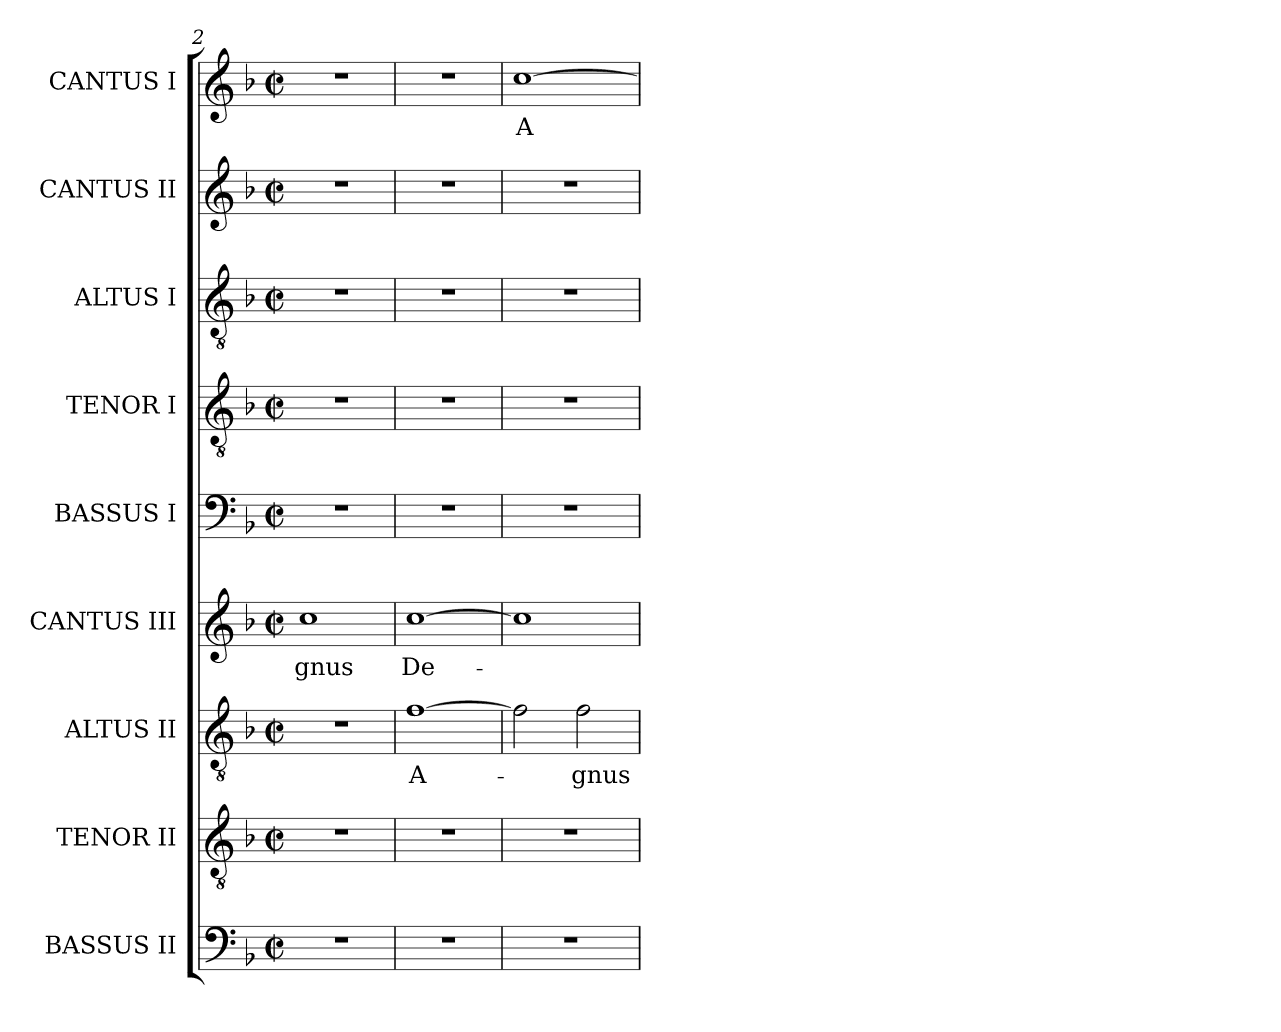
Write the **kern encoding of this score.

**kern	**kern	**kern	**text	**kern	**text	**kern	**kern	**kern	**kern	**kern	**text
*part9	*part8	*part7	*part7	*part6	*part6	*part5	*part4	*part3	*part2	*part1	*part1
*staff9	*staff8	*staff7	*staff7	*staff6	*staff6	*staff5	*staff4	*staff3	*staff2	*staff1	*staff1
*I"BASSUS II	*I"TENOR II	*I"ALTUS II	*	*I"CANTUS III	*	*I"BASSUS I	*I"TENOR I	*I"ALTUS I	*I"CANTUS II	*I"CANTUS I	*
*I'B. II	*I'T. II	*I'A. II	*	*I'C. III	*	*I'B. I	*I'T. I	*I'A. I	*I'C. II	*I'C. I	*
*clefF4	*clefGv2	*clefGv2	*	*clefG2	*	*clefF4	*clefGv2	*clefGv2	*clefG2	*clefG2	*
*	*ITrd7c12	*ITrd7c12	*	*	*	*	*ITrd7c12	*ITrd7c12	*	*	*
*k[b-]	*k[b-]	*k[b-]	*	*k[b-]	*	*k[b-]	*k[b-]	*k[b-]	*k[b-]	*k[b-]	*
*F:	*F:	*F:	*	*F:	*	*F:	*F:	*F:	*F:	*F:	*
*M2/2	*M2/2	*M2/2	*	*M2/2	*	*M2/2	*M2/2	*M2/2	*M2/2	*M2/2	*
*met(c|)	*met(c|)	*met(c|)	*	*met(c|)	*	*met(c|)	*met(c|)	*met(c|)	*met(c|)	*met(c|)	*
=2	=2	=2	=2	=2	=2	=2	=2	=2	=2	=2	=2
!	!	!	!	!	!LO:LY:b:color=#000000	!	!	!	!	!	!
1r	1r	1r	.	1cci	-gnus	1r	1r	1r	1r	1r	.
=3	=3	=3	=3	=3	=3	=3	=3	=3	=3	=3	=3
!	!	!	!LO:LY:b:color=#000000	!	!	!	!	!	!	!	!
!	!	!	!	!	!LO:LY:b:color=#000000	!	!	!	!	!	!
1r	1r	[>1Fi	A-	[>1cci	De-	1r	1r	1r	1r	1r	.
=4	=4	=4	=4	=4	=4	=4	=4	=4	=4	=4	=4
!	!	!	!	!	!	!	!	!	!	!	!LO:LY:b:color=#000000
1r	1r	2Fi\]	.	1cci]	.	1r	1r	1r	1r	[>1cci	A-
!	!	!	!LO:LY:b:color=#000000	!	!	!	!	!	!	!	!
.	.	2Fi\	-gnus	.	.	.	.	.	.	.	.
=	=	=	=	=	=	=	=	=	=	=	=
*-	*-	*-	*-	*-	*-	*-	*-	*-	*-	*-	*-
